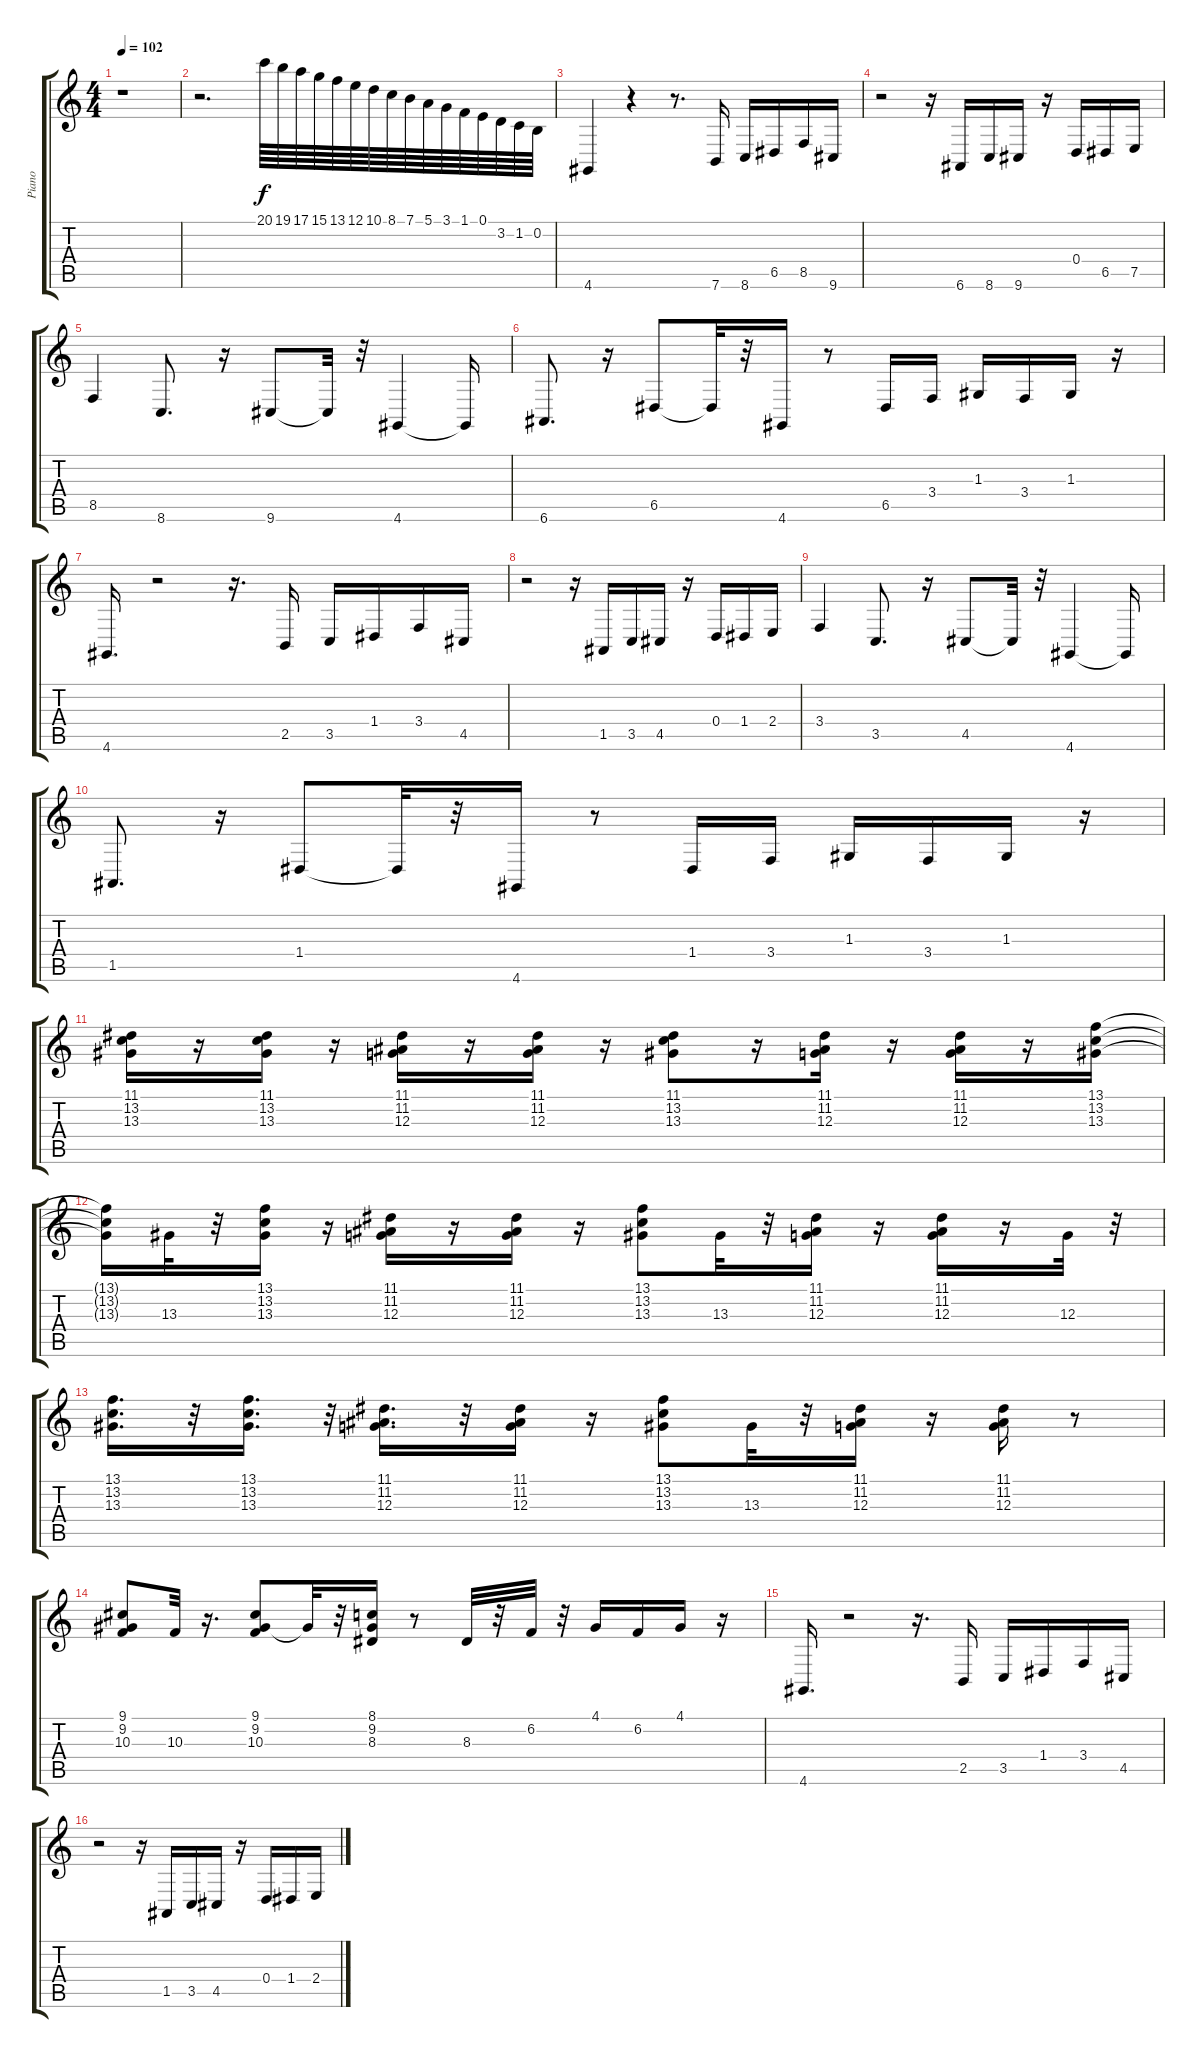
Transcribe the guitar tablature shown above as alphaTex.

\track ("Piano" "Piano") {instrument brightacousticpiano}
\staff {score tabs}
\tuning (E4 B3 G3 D3 A2 E2) {hide}
\ts (4 4)
\tempo 102
\clef g2
\ks c
r.1{dy f instrument brightacousticpiano} |
r.2{d} 20.1.64 19.1.64 17.1.64 15.1.64 13.1.64 12.1.64 10.1.64 8.1.64 7.1.64 5.1.64 3.1.64 1.1.64 0.1.64 3.2.64 1.2.64 0.2.64 |
4.6.4 r.4 r.8{d} 7.6.16 8.6.16 6.5.16 8.5.16 9.6.16 |
r.2 r.16 6.6.16 8.6.16 9.6.16 r.16 0.4.16 6.5.16 7.5.16 |
8.5.4 8.6.8{d} r.16 9.6.8 9.6{t}.32 r.32 4.6.4 4.6{t}.16 |
6.6.8{d} r.16 6.5.8 6.5{t}.32 r.32 4.6.16 r.8 6.5.16 3.4.16 1.3.16 3.4.16 1.3.16 r.16 |
4.6.16{d} r.2 r.16{d} 2.5.16 3.5.16 1.4.16 3.4.16 4.5.16 |
r.2 r.16 1.5.16 3.5.16 4.5.16 r.16 0.4.16 1.4.16 2.4.16 |
3.4.4 3.5.8{d} r.16 4.5.8 4.5{t}.32 r.32 4.6.4 4.6{t}.16 |
1.5.8{d} r.16 1.4.8 1.4{t}.32 r.32 4.6.16 r.8 1.4.16 3.4.16 1.3.16 3.4.16 1.3.16 r.16 |
(11.1 13.2 13.3).16 r.16 (11.1 13.2 13.3).16 r.16 (11.1 11.2 12.3).16 r.16 (11.1 11.2 12.3).16 r.16 (11.1 13.2 13.3).8 r.16 (11.1 11.2 12.3).16 r.16 (11.1 11.2 12.3).16 r.16 (13.1 13.2 13.3).16 |
(13.1{t} 13.2{t} 13.3{t}).16 13.3.32 r.32 (13.1 13.2 13.3).16 r.16 (11.1 11.2 12.3).16 r.16 (11.1 11.2 12.3).16 r.16 (13.1 13.2 13.3).8 13.3.32 r.32 (11.1 11.2 12.3).16 r.16 (11.1 11.2 12.3).16 r.16 12.3.32 r.32 |
(13.1 13.2 13.3).16{d} r.32 (13.1 13.2 13.3).16{d} r.32 (11.1 11.2 12.3).16{d} r.32 (11.1 11.2 12.3).16 r.16 (13.1 13.2 13.3).8 13.3.32 r.32 (11.1 11.2 12.3).16 r.16 (11.1 11.2 12.3).16 r.8 |
(9.1 9.2 10.3).8 10.3.32 r.16{d} (9.1 9.2 10.3).8 9.2{t}.32 r.32 (8.1 9.2 8.3).16 r.8 8.3.32 r.32 6.2.32 r.32 4.1.16 6.2.16 4.1.16 r.16 |
4.6.16{d} r.2 r.16{d} 2.5.16 3.5.16 1.4.16 3.4.16 4.5.16 |
r.2 r.16 1.5.16 3.5.16 4.5.16 r.16 0.4.16 1.4.16 2.4.16
